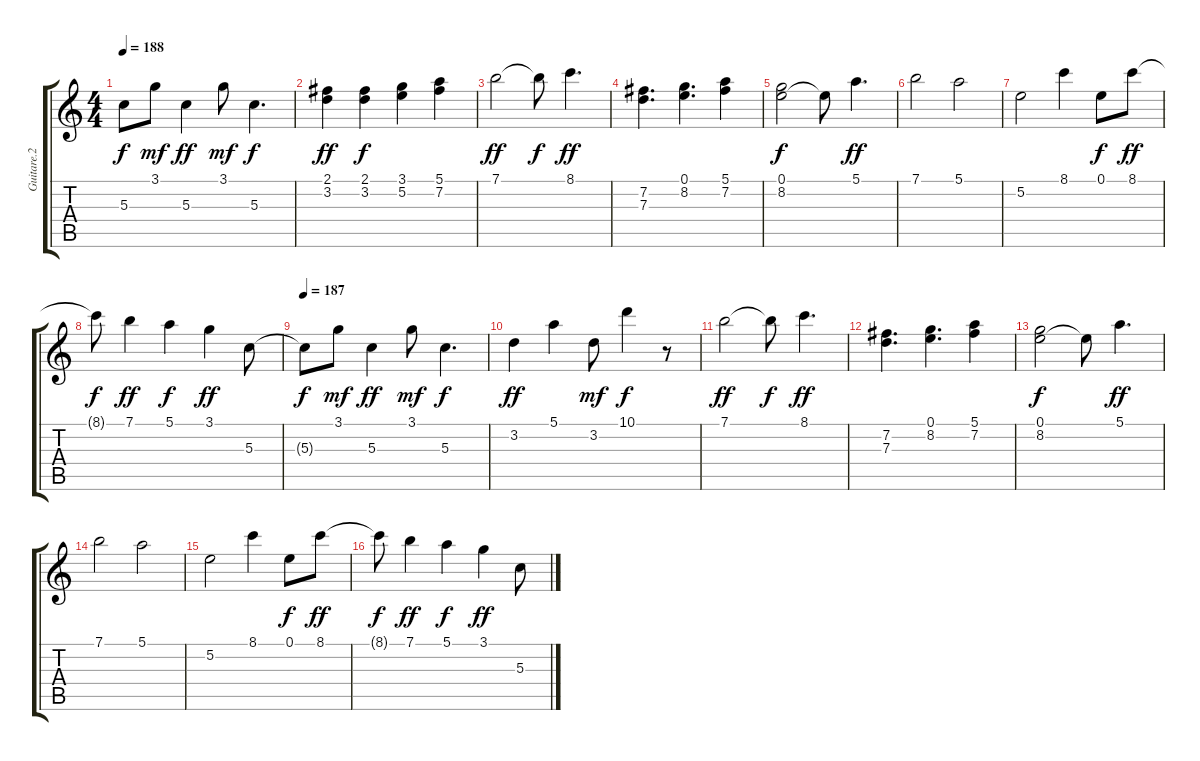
\track ("Guitare.2           " "Guitare.2 ") {instrument acousticguitarnylon}
\staff {score tabs}
\tuning (E4 B3 G3 D3 A2 E2) {hide}
\ts (4 4)
\tempo 188
\clef g2
\ks c
5.3{t}.8{dy f} 3.1.8{dy mf} 5.3.4{dy ff} 3.1.8{dy mf} 5.3.4{d dy f} |
(2.1 3.2).4{dy ff} (2.1 3.2).4{dy f} (3.1 5.2).4 (5.1 7.2).4 |
7.1.2{dy ff} 7.1{t}.8{dy f} 8.1.4{d dy ff} |
(7.2 7.3).4{d} (0.1 8.2).4{d} (5.1 7.2).4 |
(0.1 8.2).2{dy f} 0.1{t}.8 5.1.4{d dy ff} |
7.1.2 5.1.2 |
5.2.2 8.1.4 0.1.8{dy f} 8.1.8{dy ff} |
8.1{t}.8{dy f} 7.1.4{dy ff} 5.1.4{dy f} 3.1.4{dy ff} 5.3.8 |
\tempo 187
5.3{t}.8{dy f} 3.1.8{dy mf} 5.3.4{dy ff} 3.1.8{dy mf} 5.3.4{d dy f} |
3.2.4{dy ff} 5.1.4 3.2.8{dy mf} 10.1.4{dy f} r.8 |
7.1.2{dy ff} 7.1{t}.8{dy f} 8.1.4{d dy ff} |
(7.2 7.3).4{d} (0.1 8.2).4{d} (5.1 7.2).4 |
(0.1 8.2).2{dy f} 0.1{t}.8 5.1.4{d dy ff} |
7.1.2 5.1.2 |
5.2.2 8.1.4 0.1.8{dy f} 8.1.8{dy ff} |
8.1{t}.8{dy f} 7.1.4{dy ff} 5.1.4{dy f} 3.1.4{dy ff} 5.3.8
